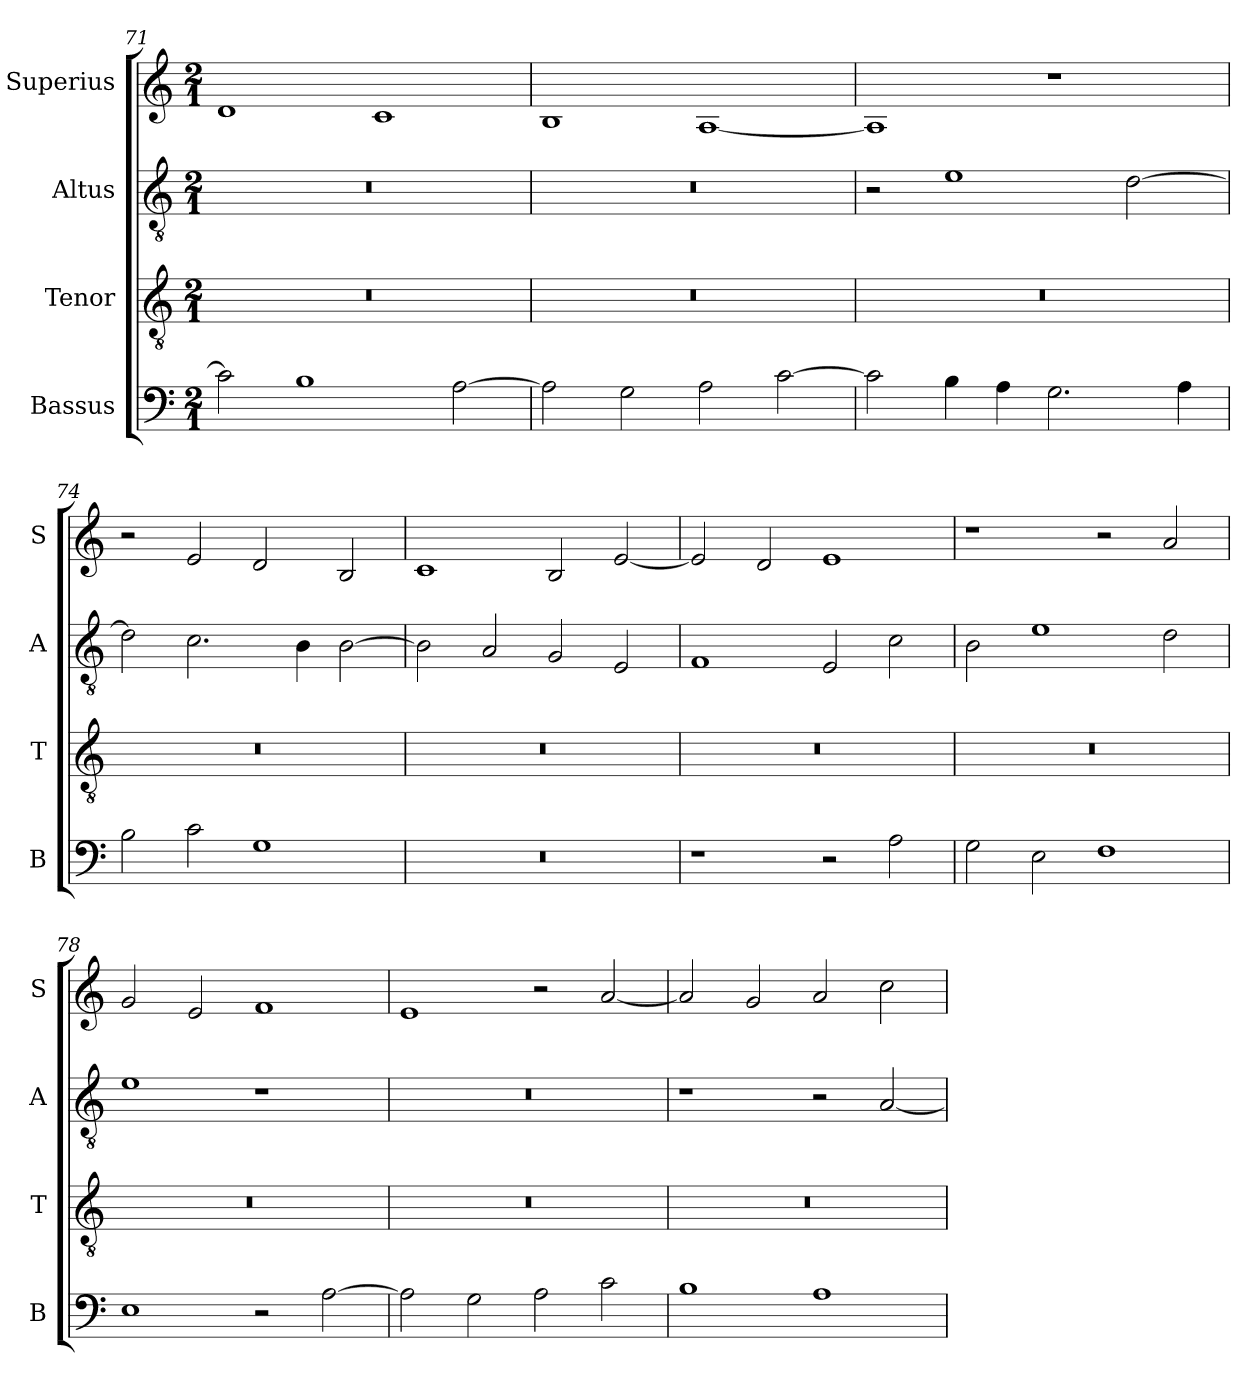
**kern	**kern	**kern	**kern
*part4	*part3	*part2	*part1
*staff4	*staff3	*staff2	*staff1
*I"Bassus	*I"Tenor	*I"Altus	*I"Superius
*I'B	*I'T	*I'A	*I'S
*clefF4	*clefGv2	*clefGv2	*clefG2
*k[]	*k[]	*k[]	*k[]
*M2/1	*M2/1	*M2/1	*M2/1
=71	=71	=71	=71
2c\]	0r	0r	1d
1B	.	.	.
.	.	.	1c
[2A\	.	.	.
=72	=72	=72	=72
2A\]	0r	0r	1B
2G\	.	.	.
2A\	.	.	[1A
[2c\	.	.	.
=73	=73	=73	=73
2c\]	0r	2r	1A]
4B\	.	1e	.
4A\	.	.	.
2.G\	.	.	1r
.	.	[2d\	.
4A\	.	.	.
=74	=74	=74	=74
2B\	0r	2d\]	2r
2c\	.	2.c\	2e/
1G	.	.	2d/
.	.	4B\	.
.	.	[2B\	2B/
=75	=75	=75	=75
0r	0r	2B\]	1c
.	.	2A/	.
.	.	2G/	2B/
.	.	2E/	[2e/
=76	=76	=76	=76
1r	0r	1F	2e/]
.	.	.	2d/
2r	.	2E/	1e
2A\	.	2c\	.
=77	=77	=77	=77
2G\	0r	2B\	1r
2E\	.	1e	.
1F	.	.	2r
.	.	2d\	2a/
=78	=78	=78	=78
1E	0r	1e	2g/
.	.	.	2e/
2r	.	1r	1f
[2A\	.	.	.
=79	=79	=79	=79
2A\]	0r	0r	1e
2G\	.	.	.
2A\	.	.	2r
2c\	.	.	[2a/
=80	=80	=80	=80
1B	0r	1r	2a/]
.	.	.	2g/
1A	.	2r	2a/
.	.	[2A/	2cc\
=	=	=	=
*-	*-	*-	*-
